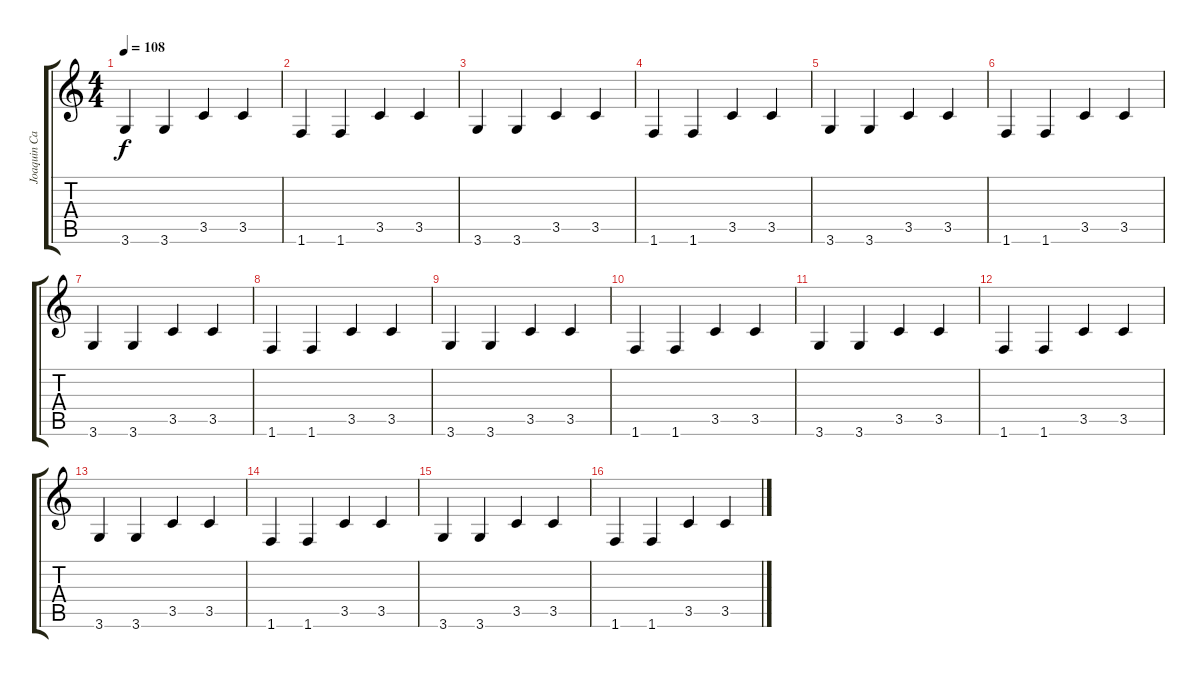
\track ("Joaquin Cardiel" "Joaquin Ca") {instrument electricbassfinger}
\staff {score tabs}
\tuning (E4 B3 G3 D3 A2 E2) {hide}
\ts (4 4)
\tempo 108
\clef g2
\ks c
3.6.4{dy f} 3.6.4 3.5.4 3.5.4 |
1.6.4 1.6.4 3.5.4 3.5.4 |
3.6.4 3.6.4 3.5.4 3.5.4 |
1.6.4 1.6.4 3.5.4 3.5.4 |
3.6.4 3.6.4 3.5.4 3.5.4 |
1.6.4 1.6.4 3.5.4 3.5.4 |
3.6.4 3.6.4 3.5.4 3.5.4 |
1.6.4 1.6.4 3.5.4 3.5.4 |
3.6.4 3.6.4 3.5.4 3.5.4 |
1.6.4 1.6.4 3.5.4 3.5.4 |
3.6.4 3.6.4 3.5.4 3.5.4 |
1.6.4 1.6.4 3.5.4 3.5.4 |
3.6.4 3.6.4 3.5.4 3.5.4 |
1.6.4 1.6.4 3.5.4 3.5.4 |
3.6.4 3.6.4 3.5.4 3.5.4 |
1.6.4 1.6.4 3.5.4 3.5.4
